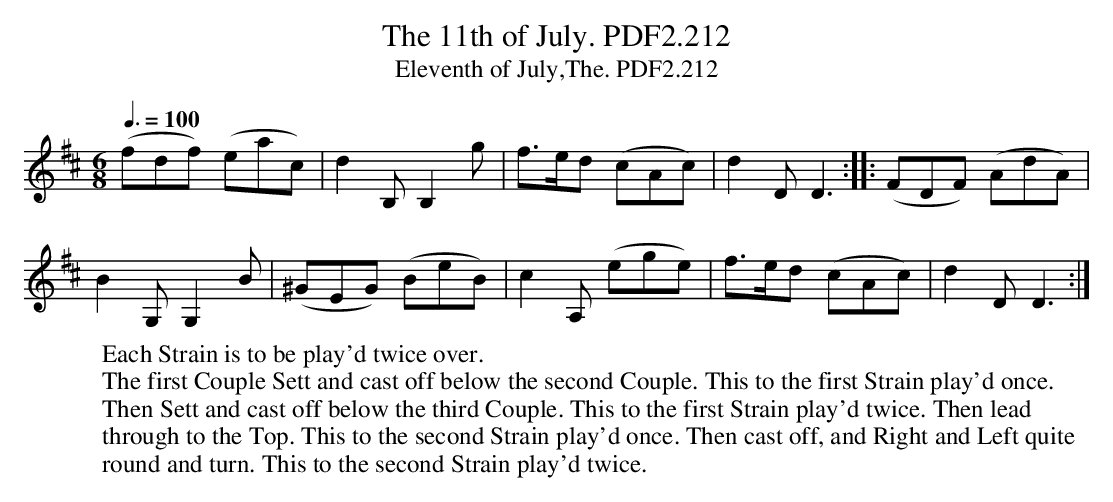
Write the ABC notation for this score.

X:1
T:11th of July. PDF2.212, The
T:Eleventh of July,The. PDF2.212
M:6/8
L:1/8
Q:3/8=100
K:D
(fdf) (eac)|d2B,B,2g|f>ed (cAc)|d2DD3:||:(FDF) (AdA)|
B2G,G,2B|(^GEG) (BeB)|c2A, (ege)|f>ed (cAc)|d2DD3:|
W:Each Strain is to be play'd twice over.
W:The first Couple Sett and cast off below the second Couple. This to the first Strain play'd once.
W:Then Sett and cast off below the third Couple. This to the first Strain play'd twice. Then lead
W:through to the Top. This to the second Strain play'd once. Then cast off, and Right and Left quite
W:round and turn. This to the second Strain play'd twice.
